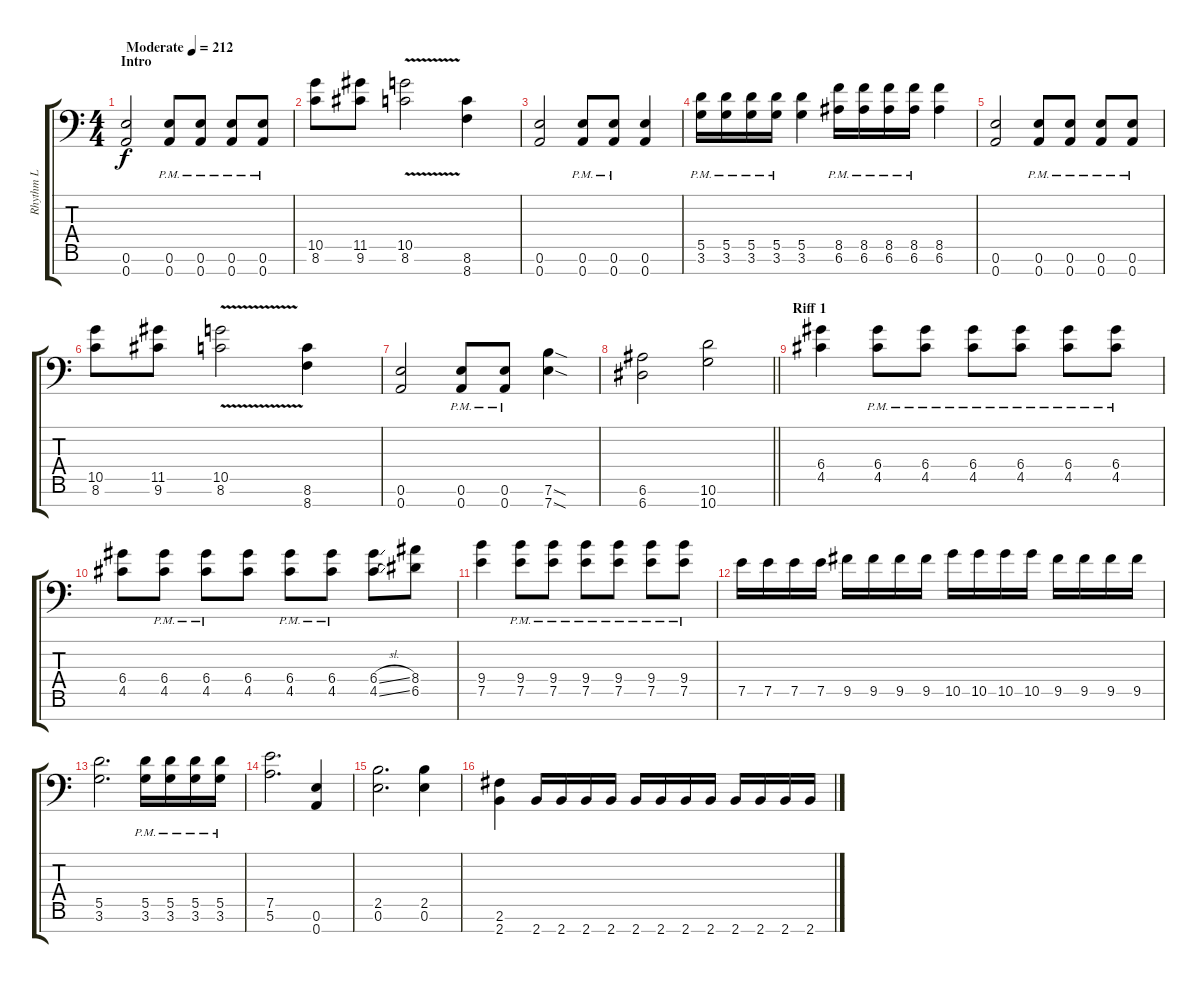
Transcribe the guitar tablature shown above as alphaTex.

\track ("Rhythm L" "Rhythm L") {instrument distortionguitar}
\staff {score tabs}
\tuning (E4 B3 G3 D3 A2 E2 A1) {hide}
\ts (4 4)
\section ("" "Intro")
\tempo (212 "Moderate")
\clef f4
\ks c
(0.6 0.7).2{dy f instrument distortionguitar} (0.6{pm} 0.7{pm}).8 (0.6{pm} 0.7{pm}).8 (0.6{pm} 0.7{pm}).8 (0.6{pm} 0.7{pm}).8 |
(10.5 8.6).8 (11.5 9.6).8 (10.5{v} 8.6{v}).2 (8.6 8.7).4 |
(0.6 0.7).2 (0.6{pm} 0.7{pm}).8 (0.6{pm} 0.7{pm}).8 (0.6 0.7).4 |
(5.5{pm} 3.6{pm}).16 (5.5{pm} 3.6{pm}).16 (5.5{pm} 3.6{pm}).16 (5.5{pm} 3.6{pm}).16 (5.5 3.6).4 (8.5{pm} 6.6{pm}).16 (8.5{pm} 6.6{pm}).16 (8.5{pm} 6.6{pm}).16 (8.5{pm} 6.6{pm}).16 (8.5 6.6).4 |
(0.6 0.7).2 (0.6{pm} 0.7{pm}).8 (0.6{pm} 0.7{pm}).8 (0.6{pm} 0.7{pm}).8 (0.6{pm} 0.7{pm}).8 |
(10.5 8.6).8 (11.5 9.6).8 (10.5{v} 8.6{v}).2 (8.6 8.7).4 |
(0.6 0.7).2 (0.6{pm} 0.7{pm}).8 (0.6{pm} 0.7{pm}).8 (7.6{sod} 7.7{sod}).4 |
\barLineRight lightlight
(6.6 6.7).2 (10.6 10.7).2 |
\section ("" "Riff 1")
(6.4 4.5).4 (6.4{pm} 4.5{pm}).8 (6.4{pm} 4.5{pm}).8 (6.4{pm} 4.5{pm}).8 (6.4{pm} 4.5{pm}).8 (6.4{pm} 4.5{pm}).8 (6.4{pm} 4.5{pm}).8 |
(6.4 4.5).8 (6.4{pm} 4.5{pm}).8 (6.4{pm} 4.5{pm}).8 (6.4 4.5).8 (6.4{pm} 4.5{pm}).8 (6.4{pm} 4.5{pm}).8 (6.4{sl} 4.5{sl}).8 (8.4 6.5).8 |
(9.4 7.5).4 (9.4{pm} 7.5{pm}).8 (9.4{pm} 7.5{pm}).8 (9.4{pm} 7.5{pm}).8 (9.4{pm} 7.5{pm}).8 (9.4{pm} 7.5{pm}).8 (9.4{pm} 7.5{pm}).8 |
7.5.16 7.5.16 7.5.16 7.5.16 9.5.16 9.5.16 9.5.16 9.5.16 10.5.16 10.5.16 10.5.16 10.5.16 9.5.16 9.5.16 9.5.16 9.5.16 |
(5.5 3.6).2{d} (5.5{pm} 3.6{pm}).16 (5.5{pm} 3.6{pm}).16 (5.5{pm} 3.6{pm}).16 (5.5{pm} 3.6{pm}).16 |
(7.5 5.6).2{d} (0.6 0.7).4 |
(2.5 0.6).2{d} (2.5 0.6).4 |
(2.6 2.7).4 2.7.16 2.7.16 2.7.16 2.7.16 2.7.16 2.7.16 2.7.16 2.7.16 2.7.16 2.7.16 2.7.16 2.7.16
